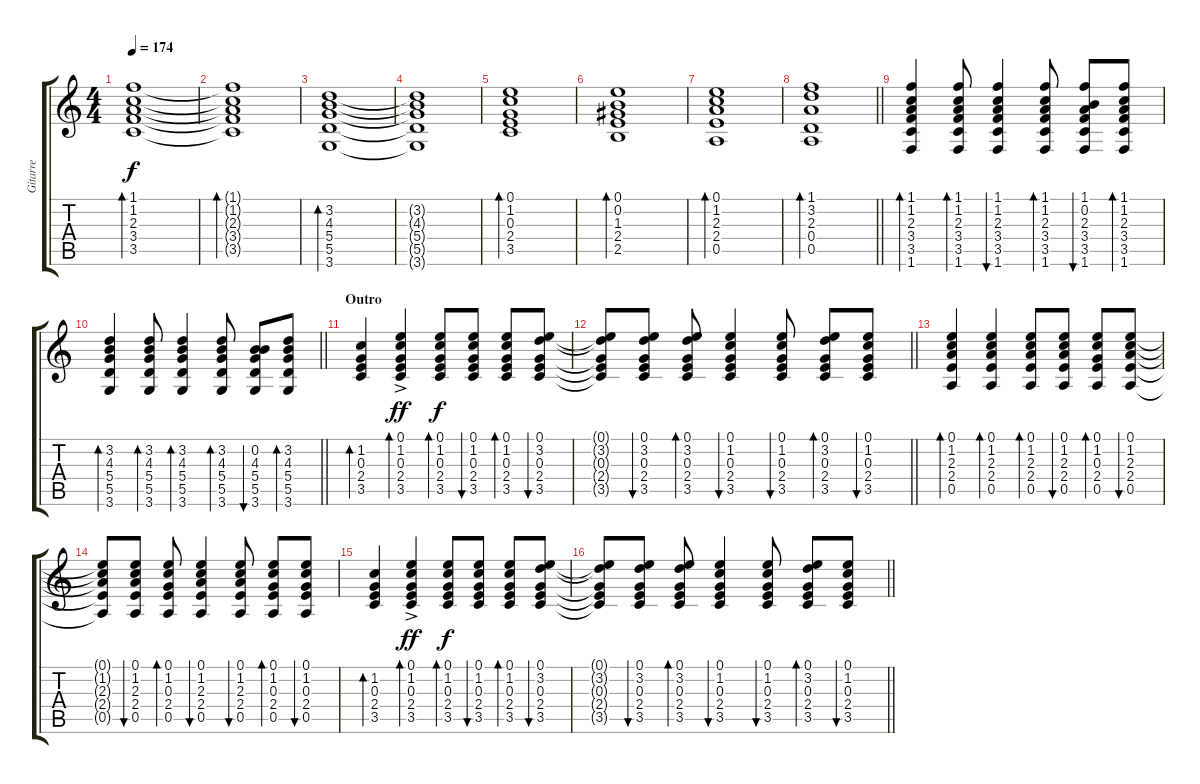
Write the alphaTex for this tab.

\track ("Gitarre" "Gitarre") {instrument acousticguitarnylon}
\staff {score tabs}
\tuning (E4 B3 G3 D3 A2 E2) {hide}
\ts (4 4)
\tempo 174
\clef g2
\ks c
(1.1 1.2 2.3 3.4 3.5).1{bd 480 dy f} |
(1.1{t} 1.2{t} 2.3{t} 3.4{t} 3.5{t}).1{bd 480} |
(3.2 4.3 5.4 5.5 3.6).1{bd 480} |
(3.2{t} 4.3{t} 5.4{t} 5.5{t} 3.6{t}).1 |
(0.1 1.2 0.3 2.4 3.5).1{bd 480} |
(0.1 0.2 1.3 2.4 2.5).1{bd 480} |
(0.1 1.2 2.3 2.4 0.5).1{bd 480} |
\barLineRight lightlight
(1.1 3.2 2.3 0.4 0.5).1{bd 480} |
(1.1 1.2 2.3 3.4 3.5 1.6).4{bd 30} (1.1 1.2 2.3 3.4 3.5 1.6).8{bd 30} (1.1 1.2 2.3 3.4 3.5 1.6).4{bu 30} (1.1 1.2 2.3 3.4 3.5 1.6).8{bd 30} (1.1 0.2 2.3 3.4 3.5 1.6).8{bu 30} (1.1 1.2 2.3 3.4 3.5 1.6).8{bd 30} |
\barLineRight lightlight
(3.2 4.3 5.4 5.5 3.6).4{bd 30} (3.2 4.3 5.4 5.5 3.6).8{bd 30} (3.2 4.3 5.4 5.5 3.6).4{bd 30} (3.2 4.3 5.4 5.5 3.6).8{bd 30} (0.2 4.3 5.4 5.5 3.6).8{bu 30} (3.2 4.3 5.4 5.5 3.6).8{bd 30} |
\section ("" "Outro")
(1.2 0.3 2.4 3.5).4{bd 30} (0.1{ac} 1.2{ac} 0.3{ac} 2.4{ac} 3.5{ac}).4{bd 30 dy ff} (0.1 1.2 0.3 2.4 3.5).8{bd 30 dy f} (0.1 1.2 0.3 2.4 3.5).8{bu 30} (0.1 1.2 0.3 2.4 3.5).8{bd 30} (0.1 3.2 0.3 2.4 3.5).8{bu 30} |
\barLineRight lightlight
(0.1{t} 3.2{t} 0.3{t} 2.4{t} 3.5{t}).8 (0.1 3.2 0.3 2.4 3.5).8{bu 30} (0.1 3.2 0.3 2.4 3.5).8{bd 30} (0.1 1.2 0.3 2.4 3.5).4{bu 30} (0.1 1.2 0.3 2.4 3.5).8{bu 30} (0.1 3.2 0.3 2.4 3.5).8{bd 30} (0.1 1.2 0.3 2.4 3.5).8{bu 30} |
(0.1 1.2 2.3 2.4 0.5).4{bd 30} (0.1 1.2 2.3 2.4 0.5).4{bd 30} (0.1 1.2 2.3 2.4 0.5).8{bd 30} (0.1 1.2 2.3 2.4 0.5).8{bu 30} (0.1 1.2 0.3 2.4 0.5).8{bd 30} (0.1 1.2 2.3 2.4 0.5).8{bu 30} |
(0.1{t} 1.2{t} 2.3{t} 2.4{t} 0.5{t}).8 (0.1 1.2 2.3 2.4 0.5).8{bu 30} (0.1 1.2 0.3 2.4 0.5).8{bd 30} (0.1 1.2 2.3 2.4 0.5).4{bu 30} (0.1 1.2 2.3 2.4 0.5).8{bu 30} (0.1 1.2 0.3 2.4 0.5).8{bd 30} (0.1 1.2 0.3 2.4 0.5).8{bu 30} |
(1.2 0.3 2.4 3.5).4{bd 30} (0.1{ac} 1.2{ac} 0.3{ac} 2.4{ac} 3.5{ac}).4{bd 30 dy ff} (0.1 1.2 0.3 2.4 3.5).8{bd 30 dy f} (0.1 1.2 0.3 2.4 3.5).8{bu 30} (0.1 1.2 0.3 2.4 3.5).8{bd 30} (0.1 3.2 0.3 2.4 3.5).8{bu 30} |
\barLineRight lightlight
(0.1{t} 3.2{t} 0.3{t} 2.4{t} 3.5{t}).8 (0.1 3.2 0.3 2.4 3.5).8{bu 30} (0.1 3.2 0.3 2.4 3.5).8{bd 30} (0.1 1.2 0.3 2.4 3.5).4{bu 30} (0.1 1.2 0.3 2.4 3.5).8{bu 30} (0.1 3.2 0.3 2.4 3.5).8{bd 30} (0.1 1.2 0.3 2.4 3.5).8{bu 30}
